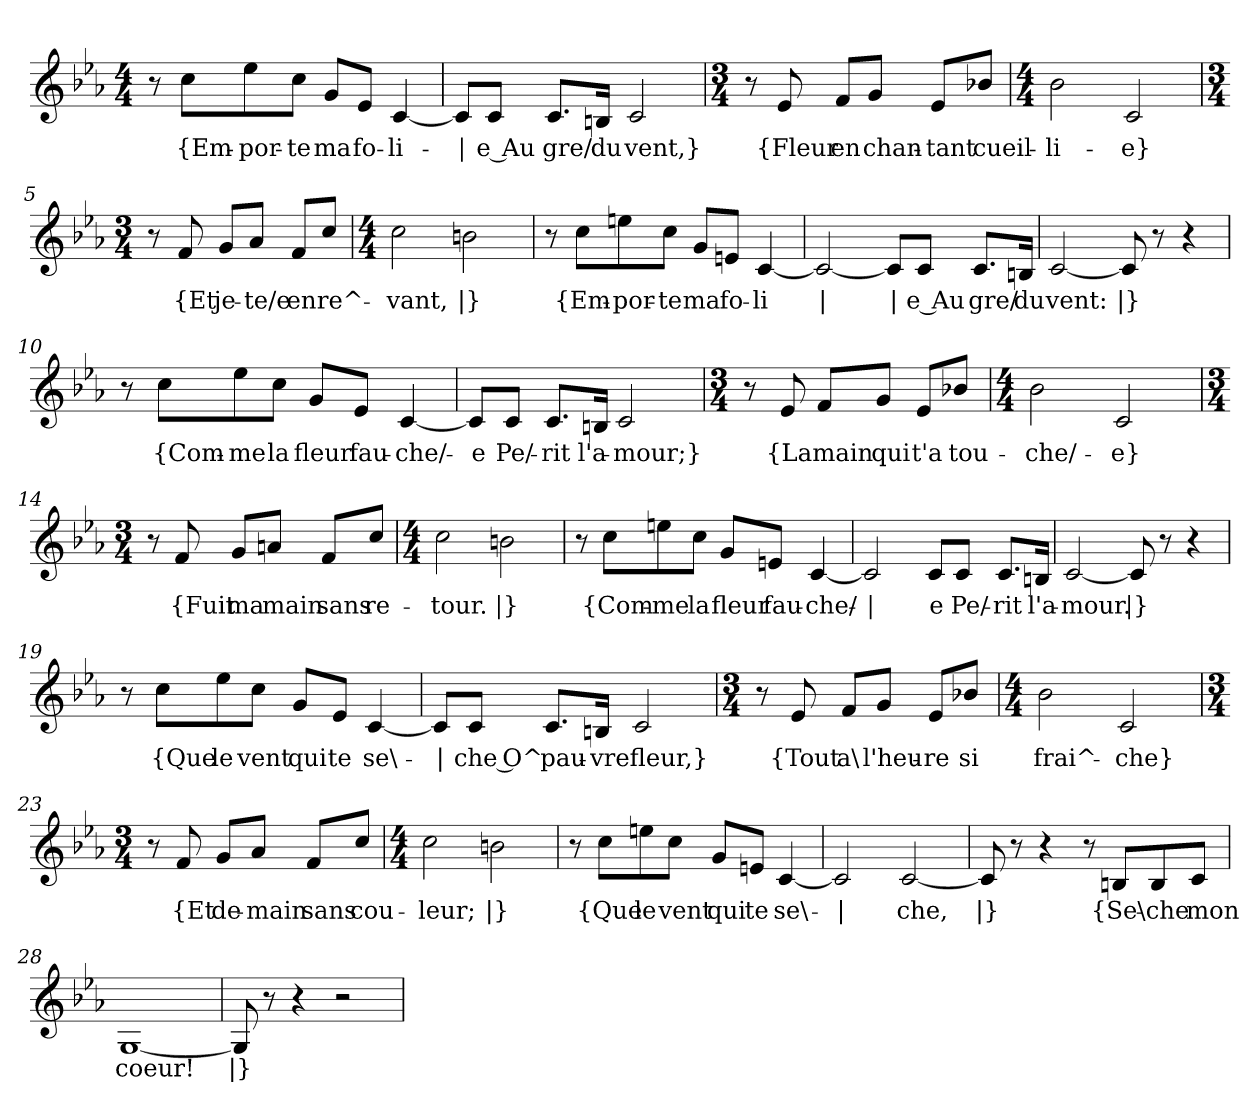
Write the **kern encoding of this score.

**kern	**text
*part1	*part1
*staff1	*staff1
*clefG2	*
*k[b-e-a-]	*
*M4/4	*
=1	=1
8r	.
!	!LO:LY:b
8cc\L	{Em-
!	!LO:LY:b
8ee-\	-por-
!	!LO:LY:b
8cc\J	-te
!	!LO:LY:b
8g/L	ma
!	!LO:LY:b
8e-/J	fo-
!	!LO:LY:b
[4c/	-li-
=2	=2
!	!LO:LY:b
8c/L]	|
!	!LO:LY:b
8c/J	-e Au
!	!LO:LY:b
8.c/L	gre/
!	!LO:LY:b
16Bn/Jk	du
!	!LO:LY:b
2c/	vent,}
=3	=3
*M3/4	*
8r	.
!	!LO:LY:b
8e-/	{Fleur
!	!LO:LY:b
8f/L	en
!	!LO:LY:b
8g/J	chan-
!	!LO:LY:b
8e-/L	-tant
!	!LO:LY:b
8b-X/J	cueil-
=4	=4
*M4/4	*
!	!LO:LY:b
2b-\	-li-
!	!LO:LY:b
2c/	-e}
!!LO:LB:g=z
=5	=5
*M3/4	*
8r	.
!	!LO:LY:b
8f/	{Et
!	!LO:LY:b
8g/L	je-
!	!LO:LY:b
8a-/J	-te/e
!	!LO:LY:b
8f/L	en
!	!LO:LY:b
8cc/J	re^-
=6	=6
*M4/4	*
!	!LO:LY:b
2cc\	-vant,
!	!LO:LY:b
2bn\	|}
=7	=7
8r	.
!	!LO:LY:b
8cc\L	{Em-
!	!LO:LY:b
8een\	-por-
!	!LO:LY:b
8cc\J	-te
!	!LO:LY:b
8g/L	ma
!	!LO:LY:b
8en/J	fo-
!	!LO:LY:b
[4c/	-li
=8	=8
!	!LO:LY:b
2c/_	|
!	!LO:LY:b
8c/L]	|
!	!LO:LY:b
8c/J	-e Au
!	!LO:LY:b
8.c/L	gre/
!	!LO:LY:b
16Bn/Jk	du
=9	=9
!	!LO:LY:b
[2c/	vent:
!	!LO:LY:b
8c/]	|}
8r	.
4r	.
!!LO:LB:g=z
=10	=10
8r	.
!	!LO:LY:b
8cc\L	{Com-
!	!LO:LY:b
8ee-\	-me
!	!LO:LY:b
8cc\J	la
!	!LO:LY:b
8g/L	fleur
!	!LO:LY:b
8e-/J	fau-
!	!LO:LY:b
[4c/	-che/-
=11	=11
!	!LO:LY:b
8c/L]	-e
!	!LO:LY:b
8c/J	Pe/-
!	!LO:LY:b
8.c/L	-rit
!	!LO:LY:b
16Bn/Jk	l'a-
!	!LO:LY:b
2c/	-mour;}
=12	=12
*M3/4	*
8r	.
!	!LO:LY:b
8e-/	{La
!	!LO:LY:b
8f/L	main
!	!LO:LY:b
8g/J	qui
!	!LO:LY:b
8e-/L	t'a
!	!LO:LY:b
8b-X/J	tou-
=13	=13
*M4/4	*
!	!LO:LY:b
2b-\	-che/-
!	!LO:LY:b
2c/	-e}
!!LO:LB:g=z
=14	=14
*M3/4	*
8r	.
!	!LO:LY:b
8f/	{Fuit
!	!LO:LY:b
8g/L	ma
!	!LO:LY:b
8an/J	main
!	!LO:LY:b
8f/L	sans
!	!LO:LY:b
8cc/J	re-
=15	=15
*M4/4	*
!	!LO:LY:b
2cc\	-tour.
!	!LO:LY:b
2bn\	|}
=16	=16
8r	.
!	!LO:LY:b
8cc\L	{Com-
!	!LO:LY:b
8een\	-me
!	!LO:LY:b
8cc\J	la
!	!LO:LY:b
8g/L	fleur
!	!LO:LY:b
8en/J	fau-
!	!LO:LY:b
[4c/	-che/-
=17	=17
!	!LO:LY:b
2c/]	|
!	!LO:LY:b
8c/L	-e
!	!LO:LY:b
8c/J	Pe/-
!	!LO:LY:b
8.c/L	-rit
!	!LO:LY:b
16Bn/Jk	l'a-
!!LO:LB:g=z
=18	=18
!	!LO:LY:b
[2c/	-mour.
!	!LO:LY:b
8c/]	|}
8r	.
4r	.
=19	=19
8r	.
!	!LO:LY:b
8cc\L	{Que
!	!LO:LY:b
8ee-\	le
!	!LO:LY:b
8cc\J	vent
!	!LO:LY:b
8g/L	qui
!	!LO:LY:b
8e-/J	te
!	!LO:LY:b
[4c/	se\-
=20	=20
!	!LO:LY:b
8c/L]	|
!	!LO:LY:b
8c/J	-che O^
!	!LO:LY:b
8.c/L	pau-
!	!LO:LY:b
16Bn/Jk	-vre
!	!LO:LY:b
2c/	fleur,}
=21	=21
*M3/4	*
8r	.
!	!LO:LY:b
8e-/	{Tout
!	!LO:LY:b
8f/L	a\
!	!LO:LY:b
8g/J	l'heu-
!	!LO:LY:b
8e-/L	-re
!	!LO:LY:b
8b-X/J	si
!!LO:LB:g=z
=22	=22
*M4/4	*
!	!LO:LY:b
2b-\	frai^-
!	!LO:LY:b
2c/	-che}
=23	=23
*M3/4	*
8r	.
!	!LO:LY:b
8f/	{Et
!	!LO:LY:b
8g/L	de-
!	!LO:LY:b
8a-/J	-main
!	!LO:LY:b
8f/L	sans
!	!LO:LY:b
8cc/J	cou-
=24	=24
*M4/4	*
!	!LO:LY:b
2cc\	-leur;
!	!LO:LY:b
2bn\	|}
=25	=25
8r	.
!	!LO:LY:b
8cc\L	{Que
!	!LO:LY:b
8een\	le
!	!LO:LY:b
8cc\J	vent
!	!LO:LY:b
8g/L	qui
!	!LO:LY:b
8en/J	te
!	!LO:LY:b
[4c/	se\-
=26	=26
!	!LO:LY:b
2c/]	|
!	!LO:LY:b
[2c/	-che,
!!LO:LB:g=z
=27	=27
!	!LO:LY:b
8c/]	|}
8r	.
4r	.
8r	.
!	!LO:LY:b
8Bn/L	{Se\-
!	!LO:LY:b
8B/	-che
!	!LO:LY:b
8c/J	mon
=28	=28
!	!LO:LY:b
[1G	coeur!
=29	=29
!	!LO:LY:b
8G/]	|}
8r	.
4r	.
2r	.
=	=
*-	*-
